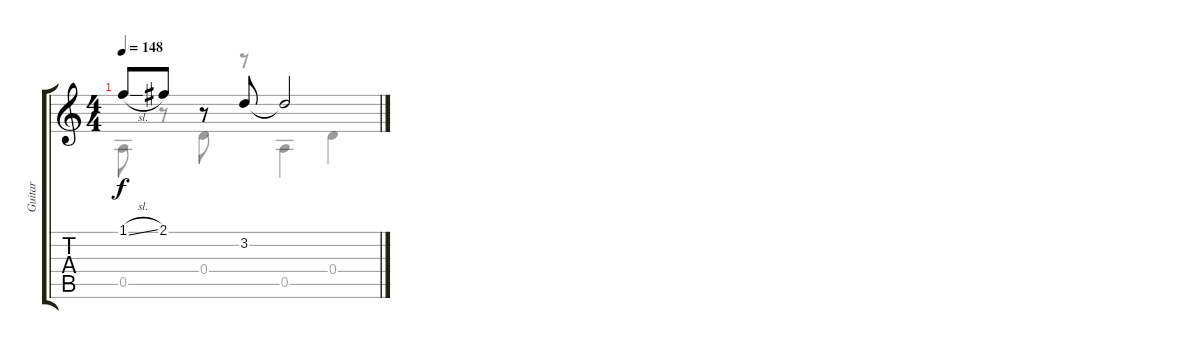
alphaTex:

\track ("Guitar" "Guitar") {instrument acousticguitarsteel}
\staff {score tabs}
\tuning (E4 B3 G3 D3 A2 E2) {hide}
\voice
\ts (4 4)
\tempo 148
\clef g2
\ks c
1.1{sl}.8{dy f} 2.1.8 r.8 3.2.8 3.2{t}.2
\voice
\clef g2
\ottava regular
\simile none
\ks c
0.5.8{dy f} r.8 0.4.8 r.8 0.5.4 0.4.4
